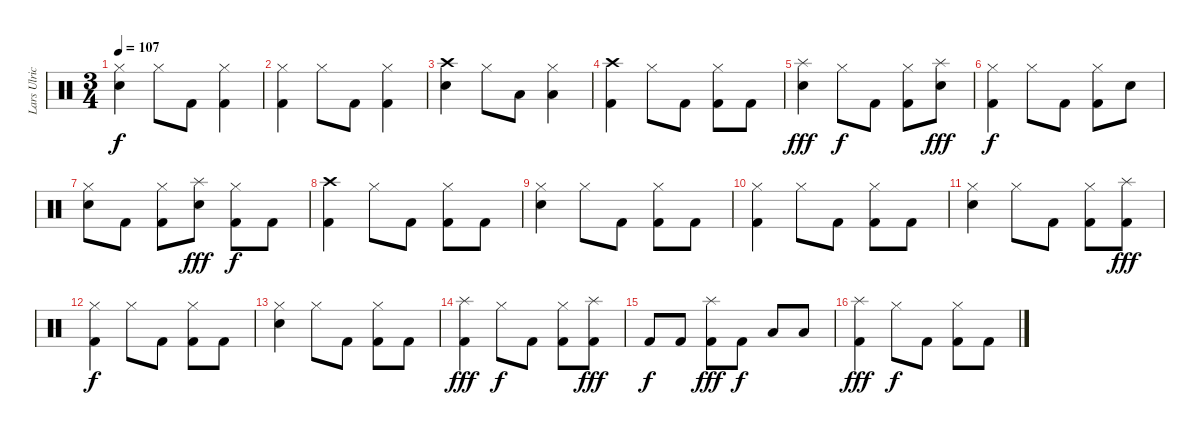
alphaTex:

\track ("Lars Ulrich" "Lars Ulric") {instrument percussion}
\staff {score}
\articulation defaults
\ts (3 4)
\tempo 107
\clef neutral
\ks c
("Hi-Hat (closed)" "Electric Snare (hit)").4{dy f} "Hi-Hat (closed)".8 "Kick (hit) 2".8 ("Hi-Hat (closed)" "Kick (hit) 2").4 |
("Hi-Hat (closed)" "Kick (hit) 2").4 "Hi-Hat (closed)".8 "Kick (hit) 2".8 ("Hi-Hat (closed)" "Kick (hit) 2").4 |
("Crash high (hit)" "Electric Snare (hit)").4 "Hi-Hat (closed)".8 "Low Tom (hit)".8 ("Hi-Hat (closed)" "Low Tom (hit)").4 |
("Crash high (hit)" "Kick (hit) 2").4 "Hi-Hat (closed)".8 "Kick (hit) 2".8 ("Hi-Hat (closed)" "Kick (hit) 2").8 "Kick (hit) 2".8 |
("Splash (hit)" "Electric Snare (hit)").4{dy fff} "Hi-Hat (closed)".8{dy f} "Kick (hit) 2".8 ("Hi-Hat (closed)" "Kick (hit) 2").8 ("Splash (hit)" "Electric Snare (hit)").8{dy fff} |
("Hi-Hat (closed)" "Kick (hit) 2").4{dy f} "Hi-Hat (closed)".8 "Kick (hit) 2".8 ("Hi-Hat (closed)" "Kick (hit) 2").8 "Electric Snare (hit)".8 |
("Hi-Hat (closed)" "Electric Snare (hit)").8 "Kick (hit) 2".8 ("Hi-Hat (closed)" "Kick (hit) 2").8 ("Splash (hit)" "Electric Snare (hit)").8{dy fff} ("Hi-Hat (closed)" "Kick (hit) 2").8{dy f} "Kick (hit) 2".8 |
("Crash high (hit)" "Kick (hit) 2").4 "Hi-Hat (closed)".8 "Kick (hit) 2".8 ("Hi-Hat (closed)" "Kick (hit) 2").8 "Kick (hit) 2".8 |
("Hi-Hat (closed)" "Electric Snare (hit)").4 "Hi-Hat (closed)".8 "Kick (hit) 2".8 ("Hi-Hat (closed)" "Kick (hit) 2").8 "Kick (hit) 2".8 |
("Hi-Hat (closed)" "Kick (hit) 2").4 "Hi-Hat (closed)".8 "Kick (hit) 2".8 ("Hi-Hat (closed)" "Kick (hit) 2").8 "Kick (hit) 2".8 |
("Hi-Hat (closed)" "Electric Snare (hit)").4 "Hi-Hat (closed)".8 "Kick (hit) 2".8 ("Hi-Hat (closed)" "Kick (hit) 2").8 ("Splash (hit)" "Kick (hit) 2").8{dy fff} |
("Hi-Hat (closed)" "Kick (hit) 2").4{dy f} "Hi-Hat (closed)".8 "Kick (hit) 2".8 ("Hi-Hat (closed)" "Kick (hit) 2").8 "Kick (hit) 2".8 |
("Hi-Hat (closed)" "Electric Snare (hit)").4 "Hi-Hat (closed)".8 "Kick (hit) 2".8 ("Hi-Hat (closed)" "Kick (hit) 2").8 "Kick (hit) 2".8 |
("Splash (hit)" "Kick (hit) 2").4{dy fff} "Hi-Hat (closed)".8{dy f} "Kick (hit) 2".8 ("Hi-Hat (closed)" "Kick (hit) 2").8 ("Splash (hit)" "Kick (hit) 2").8{dy fff} |
"Kick (hit) 2".8{dy f} "Kick (hit) 2".8 ("Splash (hit)" "Kick (hit) 2").8{dy fff} "Kick (hit) 2".8{dy f} "Low Tom (hit)".8 "Low Tom (hit)".8 |
("Splash (hit)" "Kick (hit) 2").4{dy fff} "Hi-Hat (closed)".8{dy f} "Kick (hit) 2".8 ("Hi-Hat (closed)" "Kick (hit) 2").8 "Kick (hit) 2".8
